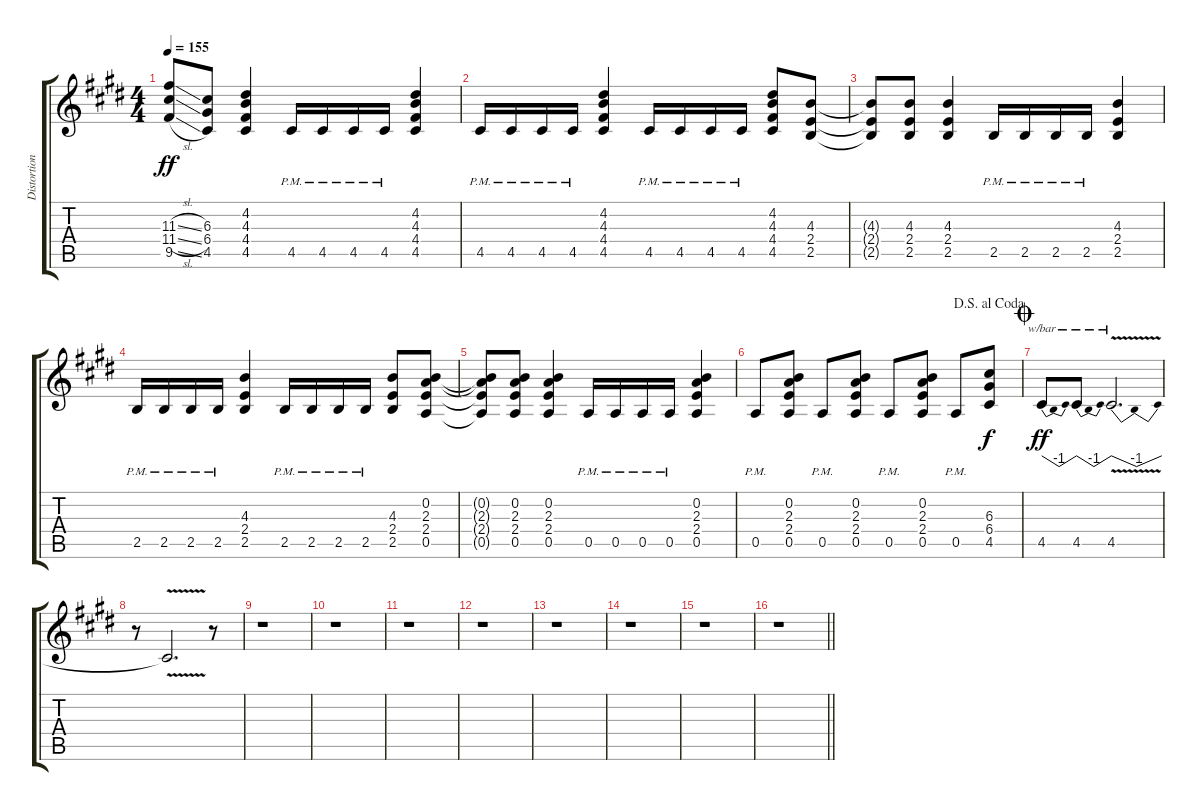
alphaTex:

\track ("Distortion 1" "Distortion") {instrument distortionguitar}
\staff {score tabs}
\tuning (E4 B3 G3 D3 A2 E2) {hide}
\ts (4 4)
\tempo 155
\clef g2
\ks e
(11.3{sl t} 11.4{sl t} 9.5{sl t}).8{dy ff} (6.3 6.4 4.5).8 (4.2 4.3 4.4 4.5).4 4.5{pm}.16 4.5{pm}.16 4.5{pm}.16 4.5{pm}.16 (4.2 4.3 4.4 4.5).4 |
4.5{pm}.16 4.5{pm}.16 4.5{pm}.16 4.5{pm}.16 (4.2 4.3 4.4 4.5).4 4.5{pm}.16 4.5{pm}.16 4.5{pm}.16 4.5{pm}.16 (4.2 4.3 4.4 4.5).8 (4.3 2.4 2.5).8 |
(4.3{t} 2.4{t} 2.5{t}).8 (4.3 2.4 2.5).8 (4.3 2.4 2.5).4 2.5{pm}.16 2.5{pm}.16 2.5{pm}.16 2.5{pm}.16 (4.3 2.4 2.5).4 |
2.5{pm}.16 2.5{pm}.16 2.5{pm}.16 2.5{pm}.16 (4.3 2.4 2.5).4 2.5{pm}.16 2.5{pm}.16 2.5{pm}.16 2.5{pm}.16 (4.3 2.4 2.5).8 (0.2 2.3 2.4 0.5).8 |
(0.2{t} 2.3{t} 2.4{t} 0.5{t}).8 (0.2 2.3 2.4 0.5).8 (0.2 2.3 2.4 0.5).4 0.5{pm}.16 0.5{pm}.16 0.5{pm}.16 0.5{pm}.16 (0.2 2.3 2.4 0.5).4 |
\jump dalsegnoalcoda
0.5{pm}.8 (0.2 2.3 2.4 0.5).8 0.5{pm}.8 (0.2 2.3 2.4 0.5).8 0.5{pm}.8 (0.2 2.3 2.4 0.5).8 0.5{pm}.8 (6.3 6.4 4.5).8{dy f} |
\jump coda
4.5.8{tbe (dip default 0 0 30 -4 60 0) dy ff} 4.5.8{tbe (dip default 0 0 30 -4 60 0)} 4.5{v}.2{d tbe (dip default 0 0 30 -4 60 0)} |
r.8 4.5{v t}.2{d} r.8 |
r.1 |
r.1 |
r.1 |
r.1 |
r.1 |
r.1 |
r.1 |
\barLineRight lightlight
r.1
